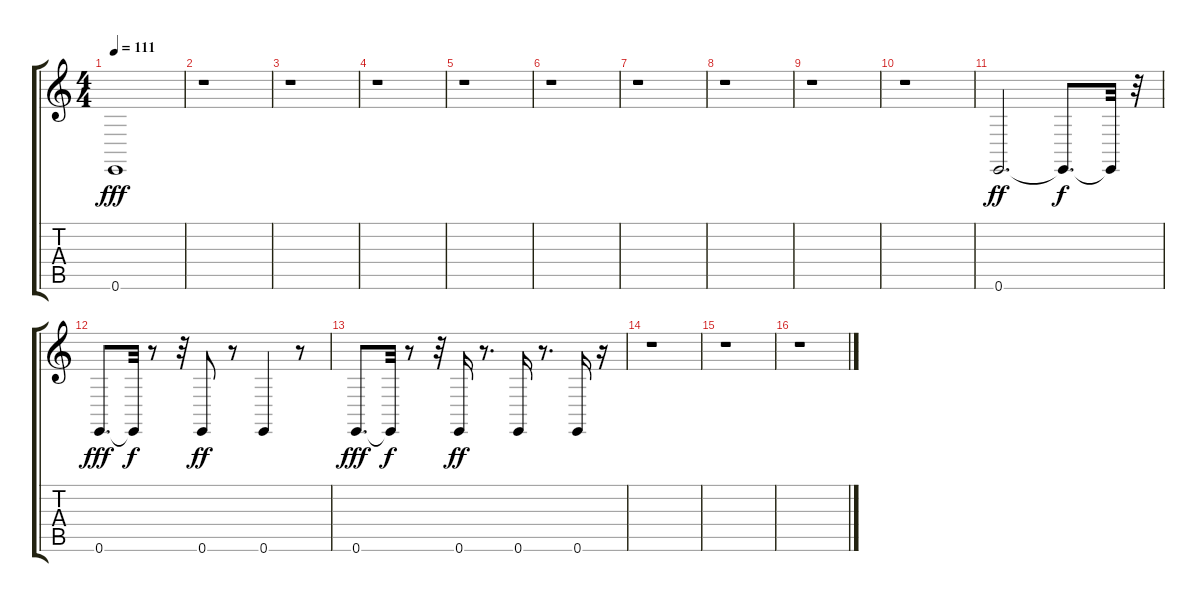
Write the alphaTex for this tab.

\track "" {instrument synthstrings1}
\staff {score tabs}
\tuning (E4 B3 G3 D3 A2 E2) {hide}
\ts (4 4)
\tempo 111
\clef g2
\ks c
0.6.1{dy fff} |
r.1 |
r.1 |
r.1 |
r.1 |
r.1 |
r.1 |
r.1 |
r.1 |
r.1 |
0.6.2{d dy ff} 0.6{t}.8{d dy f} 0.6{t}.32 r.32 |
0.6.8{d dy fff} 0.6{t}.32{dy f} r.8 r.32 0.6.8{dy ff} r.8 0.6.4 r.8 |
0.6.8{d dy fff} 0.6{t}.32{dy f} r.8 r.32 0.6.16{dy ff} r.8{d} 0.6.16 r.8{d} 0.6.16 r.16 |
r.1 |
r.1 |
r.1
